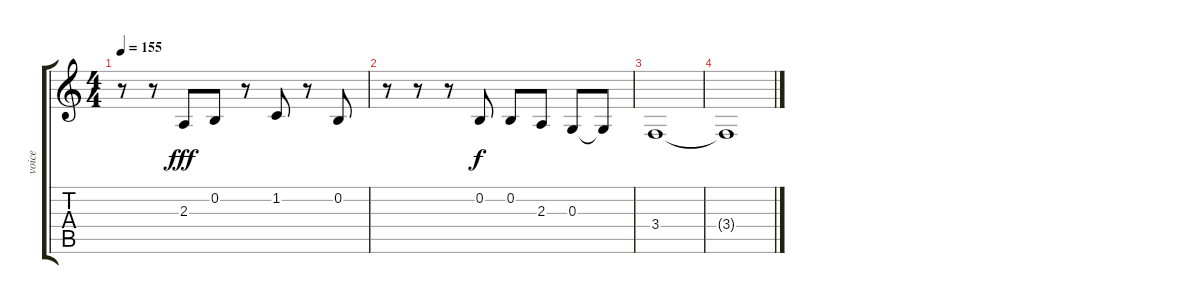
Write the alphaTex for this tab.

\track ("voice" "voice") {instrument lead1square}
\staff {score tabs}
\tuning (E4 B3 G3 D3 A2 E2) {hide}
\ts (4 4)
\tempo 155
\clef g2
\ks c
r.8{dy f} r.8 2.3.8{dy fff} 0.2.8 r.8 1.2.8 r.8 0.2.8 |
r.8 r.8 r.8 0.2.8{dy f} 0.2.8 2.3.8 0.3.8 0.3{t}.8 |
3.4.1 |
3.4{t}.1
